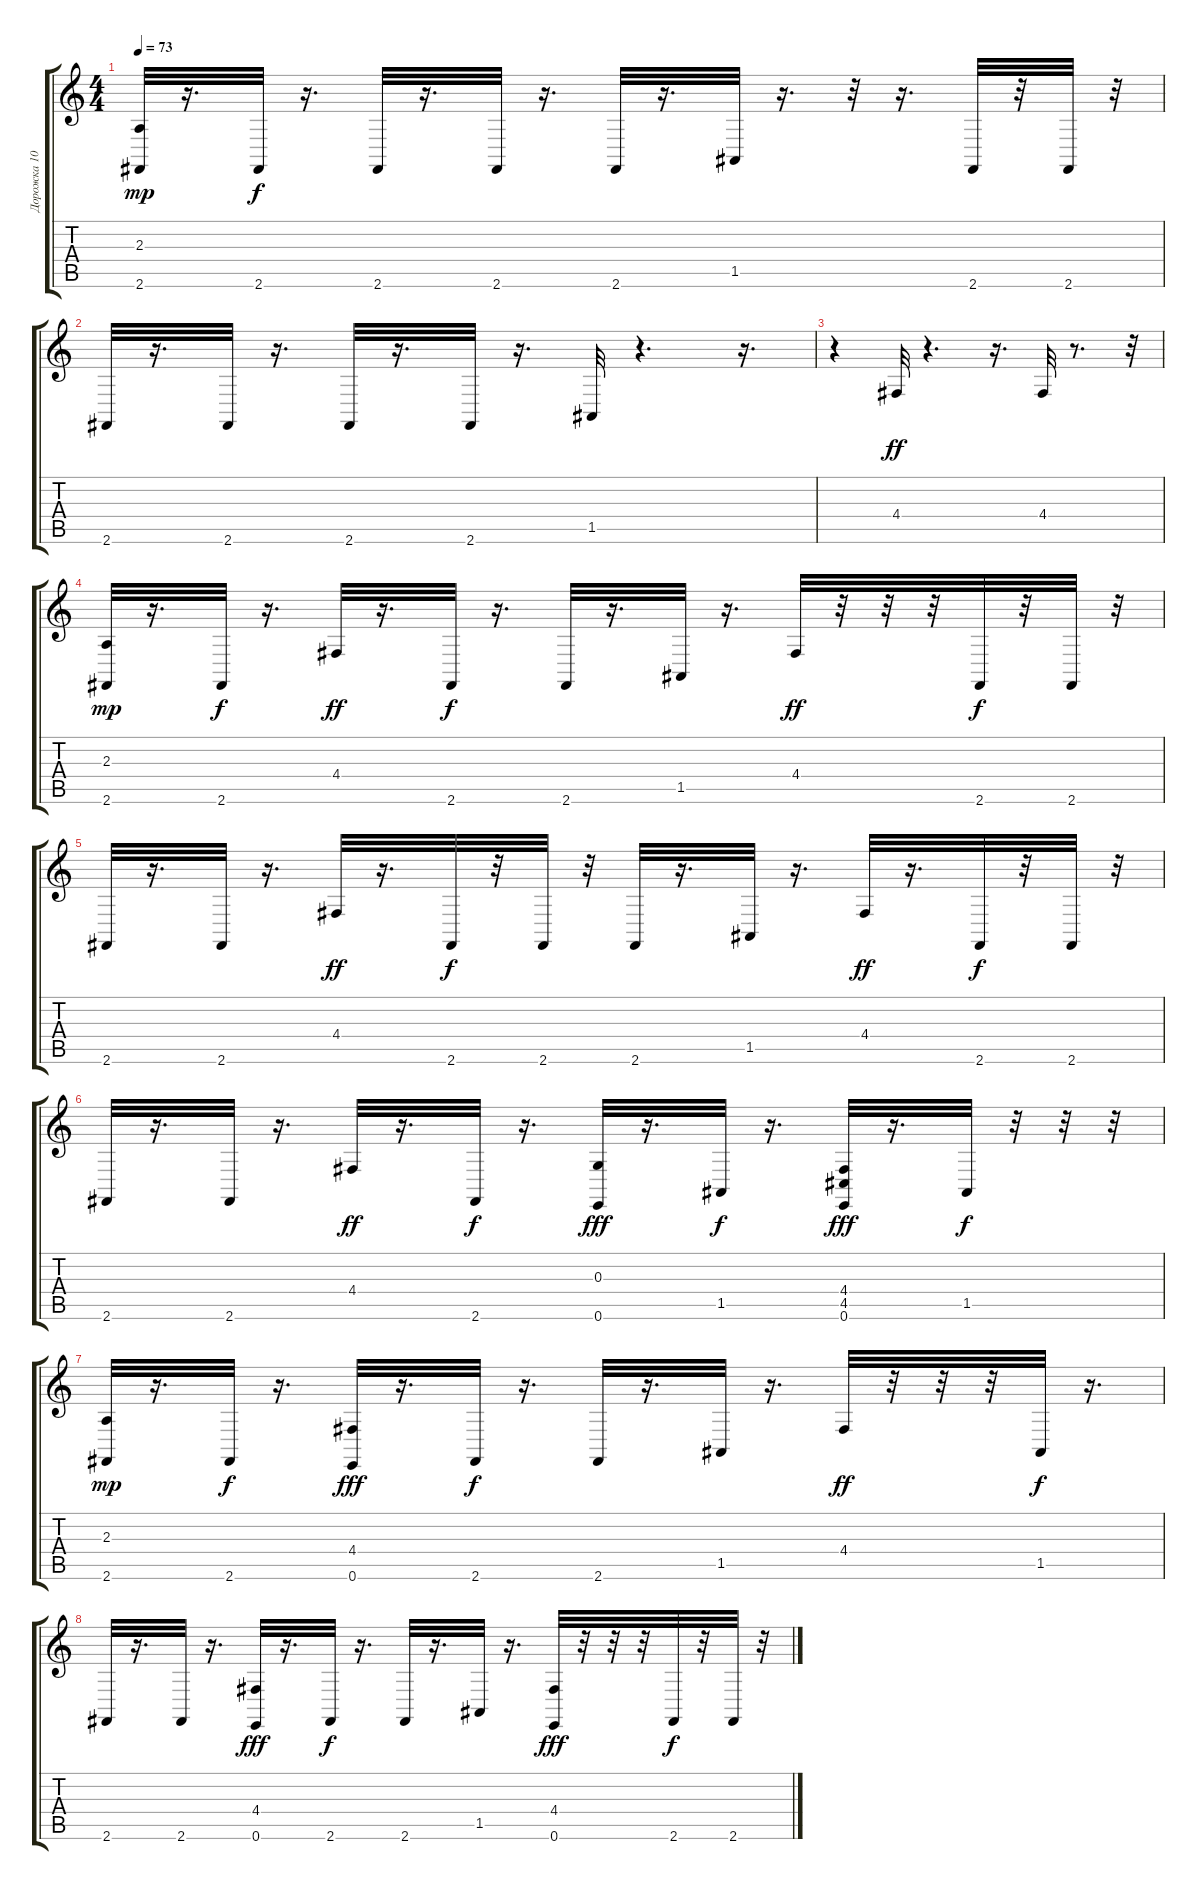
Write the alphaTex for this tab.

\track ("Дорожка 10" "Дорожка 10") {instrument drawbarorgan}
\staff {score tabs}
\tuning (E4 B3 G3 D3 A2 E2) {hide}
\ts (4 4)
\tempo 73
\clef g2
\ks c
(2.3 2.6).32{dy mp} r.16{d} 2.6.32{dy f} r.16{d} 2.6.32 r.16{d} 2.6.32 r.16{d} 2.6.32 r.16{d} 1.5.32 r.16{d} r.32 r.16{d} 2.6.32 r.32 2.6.32 r.32 |
2.6.32 r.16{d} 2.6.32 r.16{d} 2.6.32 r.16{d} 2.6.32 r.16{d} 1.5.32 r.4{d} r.16{d} |
r.4 4.4.32{dy ff} r.4{d} r.16{d} 4.4.32 r.8{d} r.32 |
(2.3 2.6).32{dy mp} r.16{d} 2.6.32{dy f} r.16{d} 4.4.32{dy ff} r.16{d} 2.6.32{dy f} r.16{d} 2.6.32 r.16{d} 1.5.32 r.16{d} 4.4.32{dy ff} r.32 r.32 r.32 2.6.32{dy f} r.32 2.6.32 r.32 |
2.6.32 r.16{d} 2.6.32 r.16{d} 4.4.32{dy ff} r.16{d} 2.6.32{dy f} r.32 2.6.32 r.32 2.6.32 r.16{d} 1.5.32 r.16{d} 4.4.32{dy ff} r.16{d} 2.6.32{dy f} r.32 2.6.32 r.32 |
2.6.32 r.16{d} 2.6.32 r.16{d} 4.4.32{dy ff} r.16{d} 2.6.32{dy f} r.16{d} (0.3 0.6).32{dy fff} r.16{d} 1.5.32{dy f} r.16{d} (4.4 4.5 0.6).32{dy fff} r.16{d} 1.5.32{dy f} r.32 r.32 r.32 |
(2.3 2.6).32{dy mp} r.16{d} 2.6.32{dy f} r.16{d} (4.4 0.6).32{dy fff} r.16{d} 2.6.32{dy f} r.16{d} 2.6.32 r.16{d} 1.5.32 r.16{d} 4.4.32{dy ff} r.32 r.32 r.32 1.5.32{dy f} r.16{d} |
2.6.32 r.16{d} 2.6.32 r.16{d} (4.4 0.6).32{dy fff} r.16{d} 2.6.32{dy f} r.16{d} 2.6.32 r.16{d} 1.5.32 r.16{d} (4.4 0.6).32{dy fff} r.32 r.32 r.32 2.6.32{dy f} r.32 2.6.32 r.32
